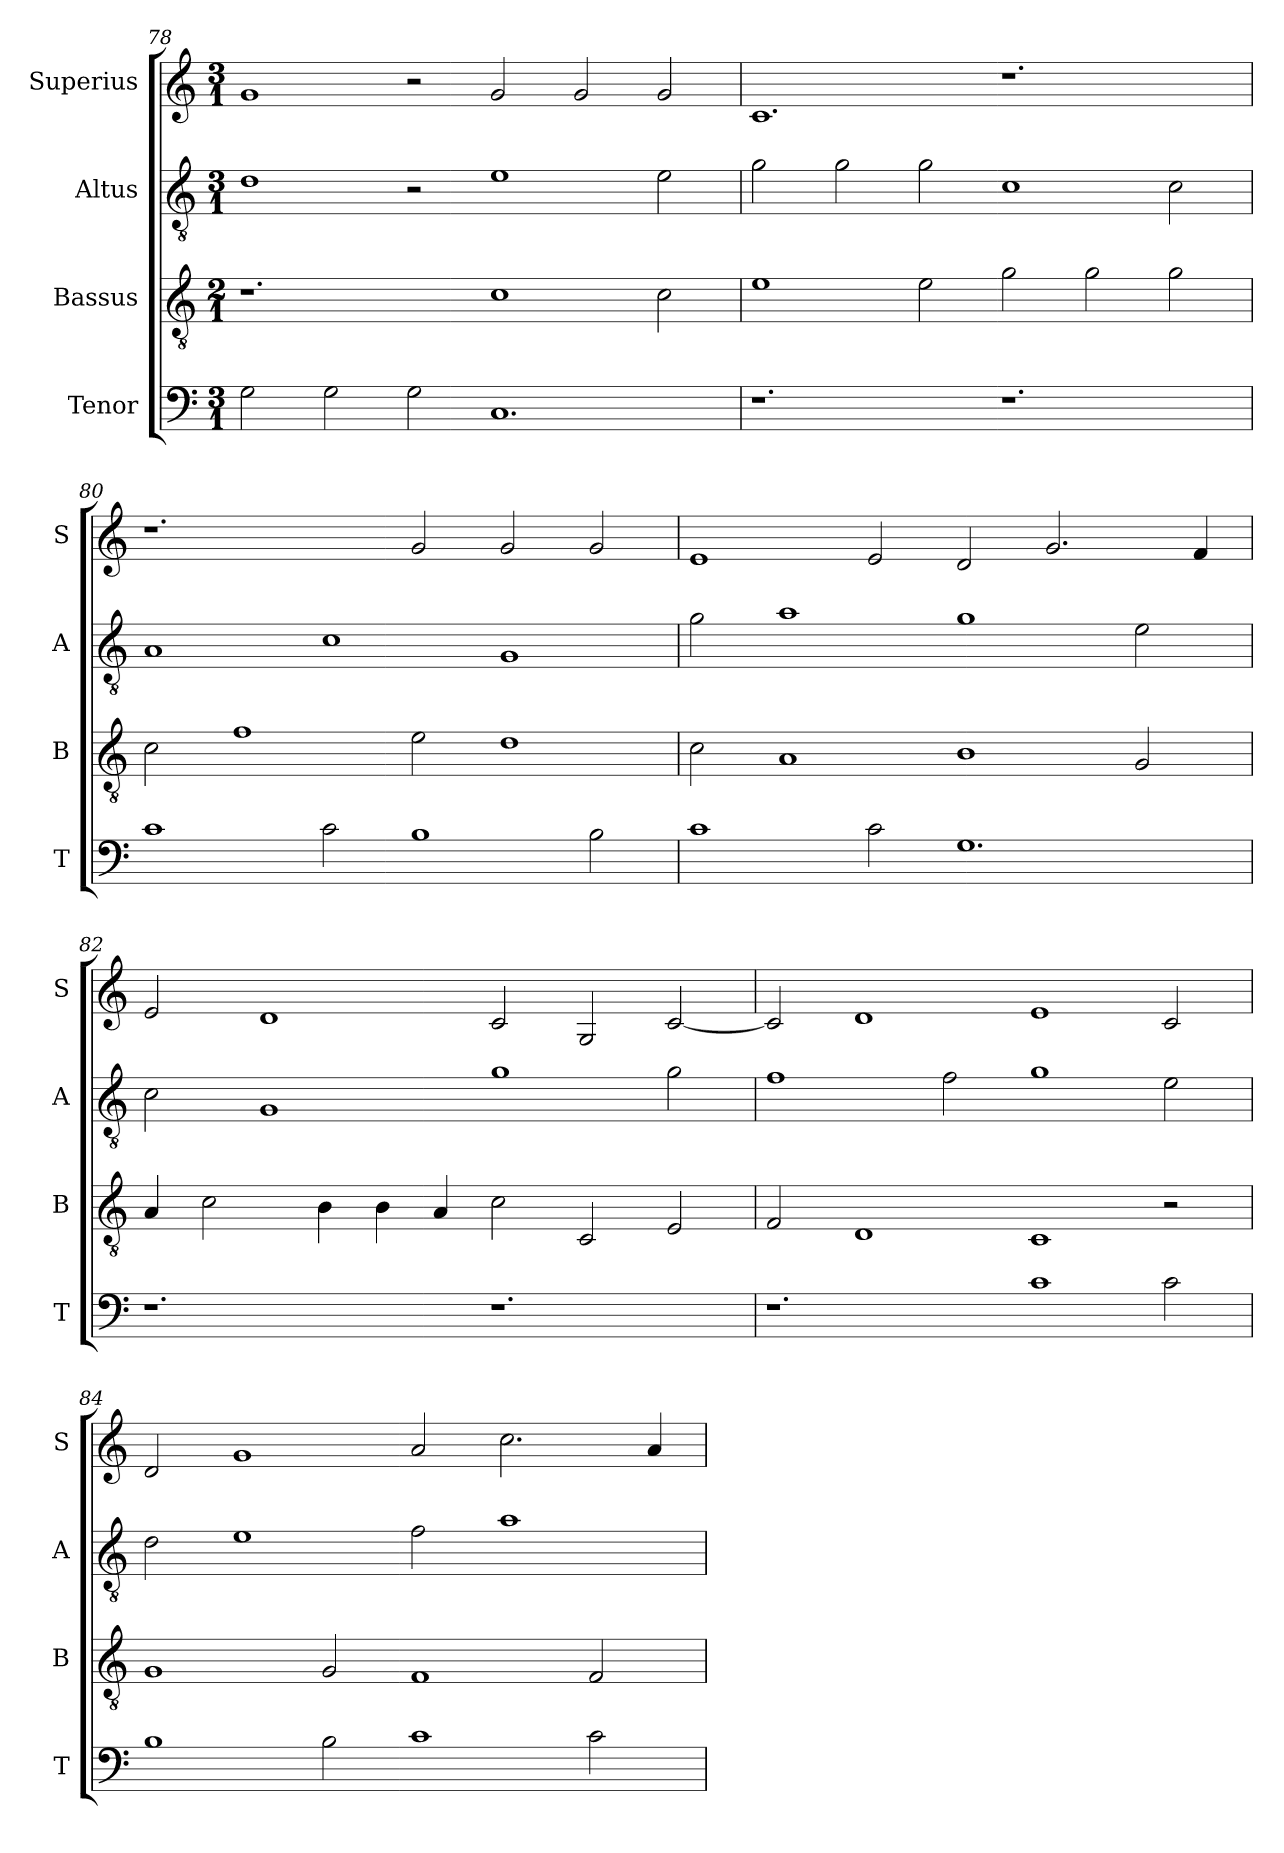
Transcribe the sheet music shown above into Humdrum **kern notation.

**kern	**kern	**kern	**kern
*part4	*part3	*part2	*part1
*staff4	*staff3	*staff2	*staff1
*I"Tenor	*I"Bassus	*I"Altus	*I"Superius
*I'T	*I'B	*I'A	*I'S
*clefF4	*clefGv2	*clefGv2	*clefG2
*k[]	*k[]	*k[]	*k[]
*M3/1	*M2/1	*M3/1	*M3/1
=78	=78	=78	=78
2G\	1.r	1d	1g
2G\	.	.	.
2G\	.	2r	2r
1.C	1c	1e	2g/
.	.	.	2g/
.	2c\	2e\	2g/
=79	=79	=79	=79
1.r	1e	2g\	1.c
.	.	2g\	.
.	2e\	2g\	.
1.r	2g\	1c	1.r
.	2g\	.	.
.	2g\	2c\	.
=80	=80	=80	=80
1c	2c\	1A	1.r
.	1f	.	.
2c\	.	1c	.
1B	2e\	.	2g/
.	1d	1G	2g/
2B\	.	.	2g/
=81	=81	=81	=81
1c	2c\	2g\	1e
.	1A	1a	.
2c\	.	.	2e/
1.G	1B	1g	2d/
.	.	.	2.g/
.	2G/	2e\	.
.	.	.	4f/
=82	=82	=82	=82
1.r	4A/	2c\	2e/
.	2c\	.	.
.	.	1G	1d
.	4B\	.	.
.	4B\	.	.
.	4A/	.	.
1.r	2c\	1g	2c/
.	2C/	.	2G/
.	2E/	2g\	[2c/
=83	=83	=83	=83
1.r	2F/	1f	2c/]
.	1D	.	1d
.	.	2f\	.
1c	1C	1g	1e
2c\	2r	2e\	2c/
=84	=84	=84	=84
1B	1G	2d\	2d/
.	.	1e	1g
2B\	2G/	.	.
1c	1F	2f\	2a/
.	.	1a	2.cc\
2c\	2F/	.	.
.	.	.	4a/
=	=	=	=
*-	*-	*-	*-
